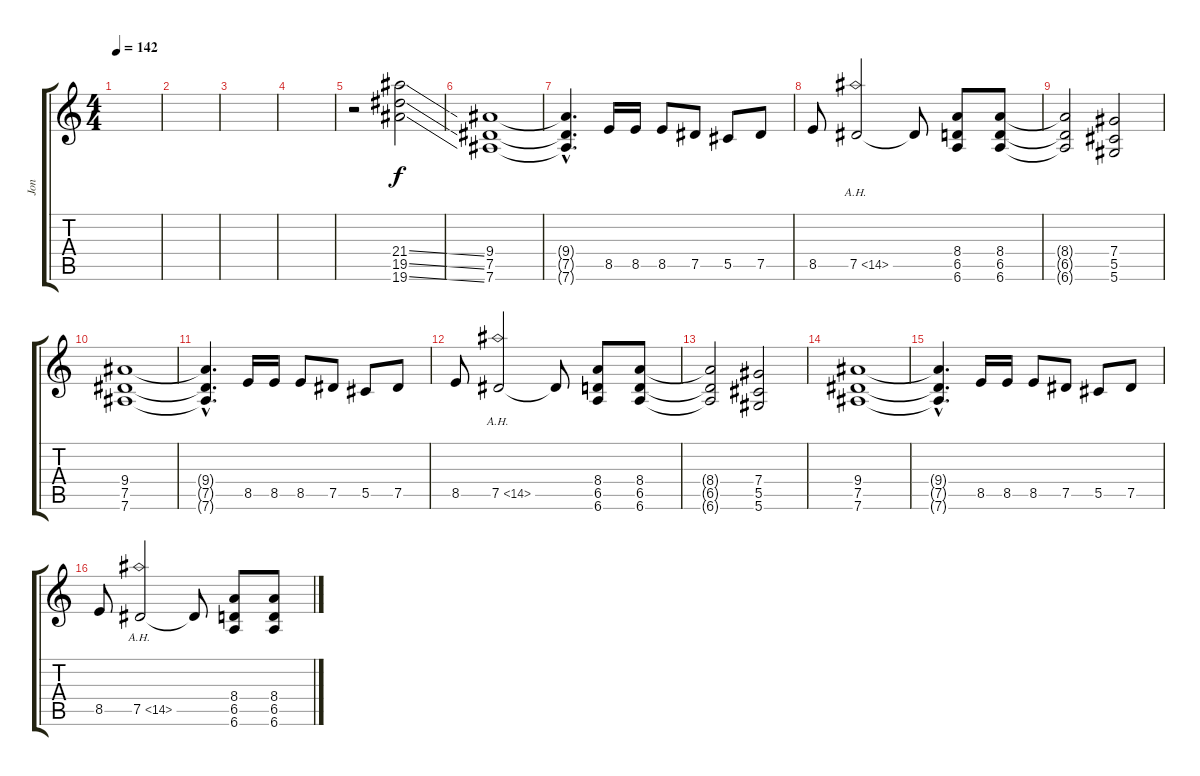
\track ("Jon" "Jon") {instrument distortionguitar}
\staff {score tabs}
\tuning (Eb4 Bb3 Gb3 Db3 Ab2 Eb2) {hide}
\ts (4 4)
\tempo 142
\clef g2
\ks c
|
|
|
|
r.2 (21.4{ss} 19.5{ss} 19.6{ss}).2 |
(9.4 7.5 7.6).1 |
(9.4{hac t} 7.5{hac t} 7.6{hac t}).4{d} 8.5.16 8.5.16 8.5.8 7.5.8 5.5.8 7.5.8 |
8.5.8 7.5{ah 7}.2 7.5{t}.8 (8.4 6.5 6.6).8 (8.4 6.5 6.6).8 |
(8.4{t} 6.5{t} 6.6{t}).2 (7.4 5.5 5.6).2 |
(9.4 7.5 7.6).1 |
(9.4{hac t} 7.5{hac t} 7.6{hac t}).4{d} 8.5.16 8.5.16 8.5.8 7.5.8 5.5.8 7.5.8 |
8.5.8 7.5{ah 7}.2 7.5{t}.8 (8.4 6.5 6.6).8 (8.4 6.5 6.6).8 |
(8.4{t} 6.5{t} 6.6{t}).2 (7.4 5.5 5.6).2 |
(9.4 7.5 7.6).1 |
(9.4{hac t} 7.5{hac t} 7.6{hac t}).4{d} 8.5.16 8.5.16 8.5.8 7.5.8 5.5.8 7.5.8 |
8.5.8 7.5{ah 7}.2 7.5{t}.8 (8.4 6.5 6.6).8 (8.4 6.5 6.6).8
